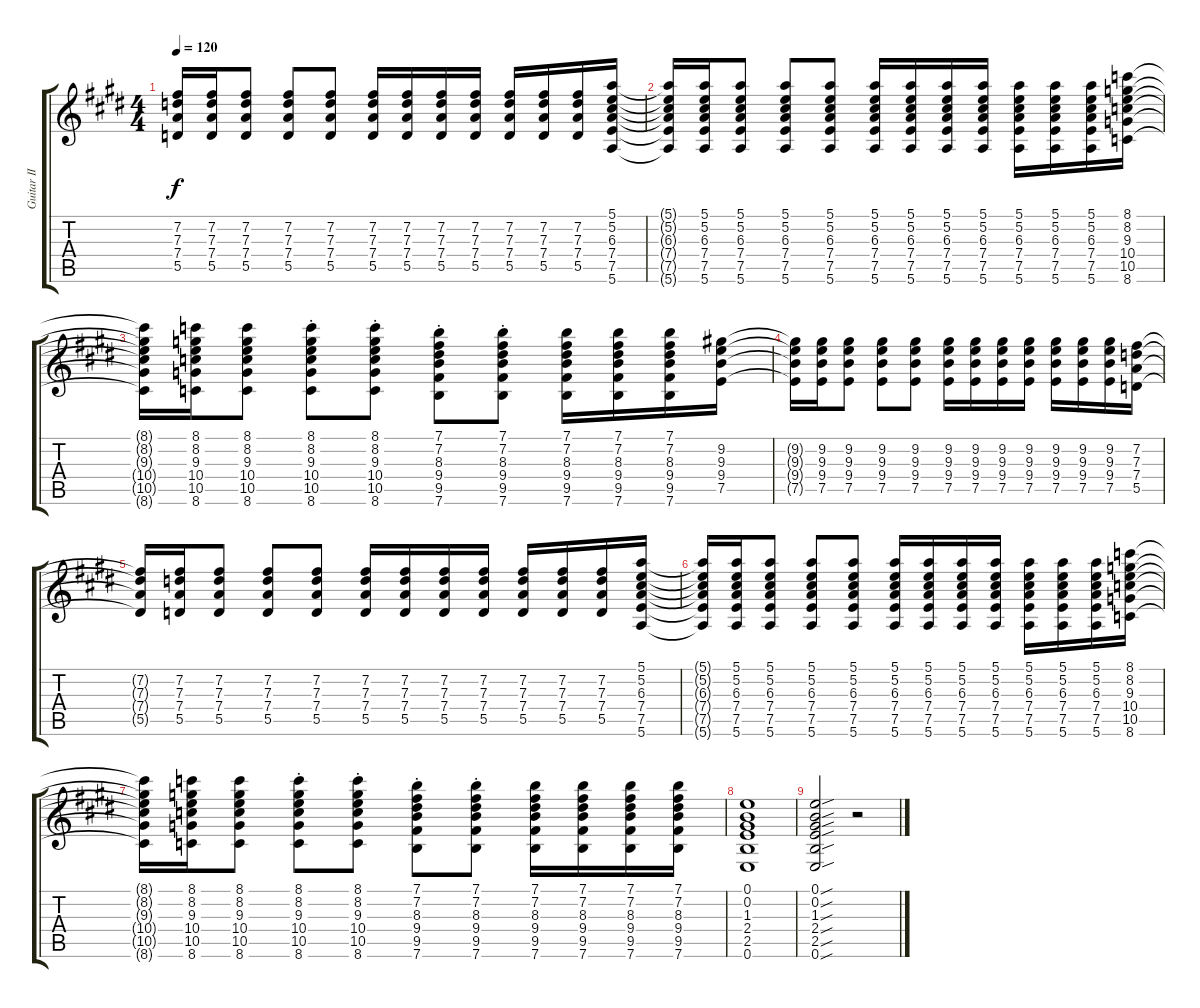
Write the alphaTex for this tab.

\track ("Guitar II (Nakano Azusa)" "Guitar II ") {instrument distortionguitar}
\staff {score tabs}
\tuning (E4 B3 G3 D3 A2 E2) {hide}
\ts (4 4)
\tempo 120
\clef g2
\ks e
(7.2{t} 7.3{t} 7.4{t} 5.5{t}).16{dy f} (7.2 7.3 7.4 5.5).16 (7.2 7.3 7.4 5.5).8 (7.2 7.3 7.4 5.5).8 (7.2 7.3 7.4 5.5).8 (7.2 7.3 7.4 5.5).16 (7.2 7.3 7.4 5.5).16 (7.2 7.3 7.4 5.5).16 (7.2 7.3 7.4 5.5).16 (7.2 7.3 7.4 5.5).16 (7.2 7.3 7.4 5.5).16 (7.2 7.3 7.4 5.5).16 (5.1 5.2 6.3 7.4 7.5 5.6).16 |
(5.1{t} 5.2{t} 6.3{t} 7.4{t} 7.5{t} 5.6{t}).16 (5.1 5.2 6.3 7.4 7.5 5.6).16 (5.1 5.2 6.3 7.4 7.5 5.6).8 (5.1 5.2 6.3 7.4 7.5 5.6).8 (5.1 5.2 6.3 7.4 7.5 5.6).8 (5.1 5.2 6.3 7.4 7.5 5.6).16 (5.1 5.2 6.3 7.4 7.5 5.6).16 (5.1 5.2 6.3 7.4 7.5 5.6).16 (5.1 5.2 6.3 7.4 7.5 5.6).16 (5.1 5.2 6.3 7.4 7.5 5.6).16 (5.1 5.2 6.3 7.4 7.5 5.6).16 (5.1 5.2 6.3 7.4 7.5 5.6).16 (8.1 8.2 9.3 10.4 10.5 8.6).16 |
(8.1{t} 8.2{t} 9.3{t} 10.4{t} 10.5{t} 8.6{t}).16 (8.1 8.2 9.3 10.4 10.5 8.6).16 (8.1 8.2 9.3 10.4 10.5 8.6).8 (8.1{st} 8.2{st} 9.3{st} 10.4{st} 10.5{st} 8.6{st}).8 (8.1{st} 8.2{st} 9.3{st} 10.4{st} 10.5{st} 8.6{st}).8 (7.1{st} 7.2{st} 8.3{st} 9.4{st} 9.5{st} 7.6{st}).8 (7.1{st} 7.2{st} 8.3{st} 9.4{st} 9.5{st} 7.6{st}).8 (7.1 7.2 8.3 9.4 9.5 7.6).16 (7.1 7.2 8.3 9.4 9.5 7.6).16 (7.1 7.2 8.3 9.4 9.5 7.6).16 (9.2 9.3 9.4 7.5).16 |
(9.2{t} 9.3{t} 9.4{t} 7.5{t}).16 (9.2 9.3 9.4 7.5).16 (9.2 9.3 9.4 7.5).8 (9.2 9.3 9.4 7.5).8 (9.2 9.3 9.4 7.5).8 (9.2 9.3 9.4 7.5).16 (9.2 9.3 9.4 7.5).16 (9.2 9.3 9.4 7.5).16 (9.2 9.3 9.4 7.5).16 (9.2 9.3 9.4 7.5).16 (9.2 9.3 9.4 7.5).16 (9.2 9.3 9.4 7.5).16 (7.2 7.3 7.4 5.5).16 |
(7.2{t} 7.3{t} 7.4{t} 5.5{t}).16 (7.2 7.3 7.4 5.5).16 (7.2 7.3 7.4 5.5).8 (7.2 7.3 7.4 5.5).8 (7.2 7.3 7.4 5.5).8 (7.2 7.3 7.4 5.5).16 (7.2 7.3 7.4 5.5).16 (7.2 7.3 7.4 5.5).16 (7.2 7.3 7.4 5.5).16 (7.2 7.3 7.4 5.5).16 (7.2 7.3 7.4 5.5).16 (7.2 7.3 7.4 5.5).16 (5.1 5.2 6.3 7.4 7.5 5.6).16 |
(5.1{t} 5.2{t} 6.3{t} 7.4{t} 7.5{t} 5.6{t}).16 (5.1 5.2 6.3 7.4 7.5 5.6).16 (5.1 5.2 6.3 7.4 7.5 5.6).8 (5.1 5.2 6.3 7.4 7.5 5.6).8 (5.1 5.2 6.3 7.4 7.5 5.6).8 (5.1 5.2 6.3 7.4 7.5 5.6).16 (5.1 5.2 6.3 7.4 7.5 5.6).16 (5.1 5.2 6.3 7.4 7.5 5.6).16 (5.1 5.2 6.3 7.4 7.5 5.6).16 (5.1 5.2 6.3 7.4 7.5 5.6).16 (5.1 5.2 6.3 7.4 7.5 5.6).16 (5.1 5.2 6.3 7.4 7.5 5.6).16 (8.1 8.2 9.3 10.4 10.5 8.6).16 |
(8.1{t} 8.2{t} 9.3{t} 10.4{t} 10.5{t} 8.6{t}).16 (8.1 8.2 9.3 10.4 10.5 8.6).16 (8.1 8.2 9.3 10.4 10.5 8.6).8 (8.1{st} 8.2{st} 9.3{st} 10.4{st} 10.5{st} 8.6{st}).8 (8.1{st} 8.2{st} 9.3{st} 10.4{st} 10.5{st} 8.6{st}).8 (7.1{st} 7.2{st} 8.3{st} 9.4{st} 9.5{st} 7.6{st}).8 (7.1{st} 7.2{st} 8.3{st} 9.4{st} 9.5{st} 7.6{st}).8 (7.1 7.2 8.3 9.4 9.5 7.6).16 (7.1 7.2 8.3 9.4 9.5 7.6).16 (7.1 7.2 8.3 9.4 9.5 7.6).16 (7.1 7.2 8.3 9.4 9.5 7.6).16 |
(0.1 0.2 1.3 2.4 2.5 0.6).1 |
(0.1{sou} 0.2{sou} 1.3{sou} 2.4{sou} 2.5{sou} 0.6{sou}).2 r.2
